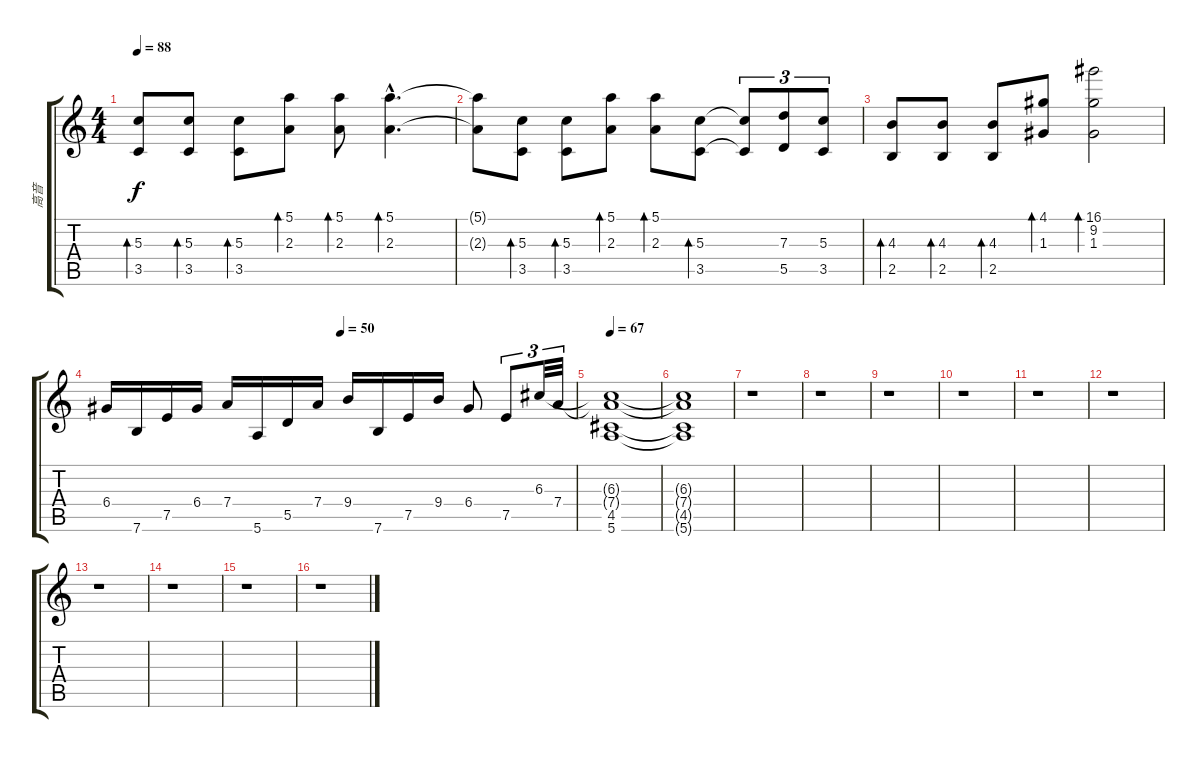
\track ("高音" "高音") {instrument electricgrandpiano}
\staff {score tabs}
\tuning (E5 B4 G4 D4 A3 E3) {hide}
\ts (4 4)
\tempo 88
\clef g2
\ks c
(5.3 3.5).8{bd 120 dy f} (5.3 3.5).8{bd 120} (5.3 3.5).8{bd 120} (5.1 2.3).8{bd 120} (5.1 2.3).8{bd 120} (5.1{hac} 2.3{hac}).4{d bd 120} |
(5.1{t} 2.3{t}).8 (5.3 3.5).8{bd 120} (5.3 3.5).8{bd 120} (5.1 2.3).8{bd 120} (5.1 2.3).8{bd 120} (5.3 3.5).8{bd 120} (5.3{t} 3.5{t}).8{tu (3 2)} (7.3 5.5).8{tu (3 2)} (5.3 3.5).8{tu (3 2)} |
(4.3 2.5).8{bd 120} (4.3 2.5).8{bd 120} (4.3 2.5).8{bd 120} (4.1 1.3).8{bd 120} (16.1 9.2 1.3).2{bd 120} |
\tempo (50 0.5)
6.4.16 7.6.16 7.5.16 6.4.16 7.4.16 5.6.16 5.5.16 7.4.16 9.4.16 7.6.16 7.5.16 9.4.16 6.4.8 7.5.8{tu (3 2)} 6.3.32{tu (3 2)} 7.4.32{tu (3 2)} |
\tempo 67
(6.3{t} 7.4{t} 4.5 5.6).1 |
(6.3{t} 7.4{t} 4.5{t} 5.6{t}).1 |
r.1 |
r.1 |
r.1 |
r.1 |
r.1 |
r.1 |
r.1 |
r.1 |
r.1 |
r.1
